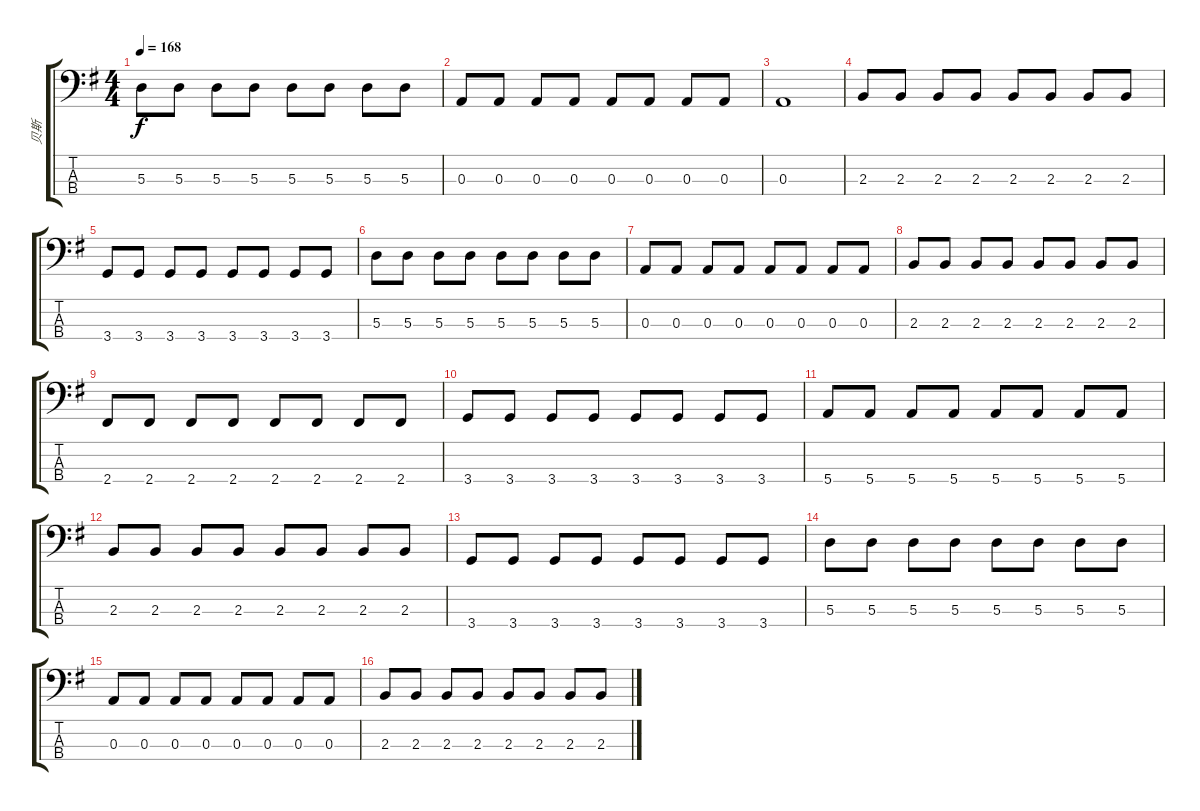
\track ("贝斯" "贝斯") {instrument electricbassfinger}
\staff {score tabs}
\tuning (G2 D2 A1 E1) {hide}
\ts (4 4)
\tempo 168
\clef f4
\ks g
5.3.8{dy f} 5.3.8 5.3.8 5.3.8 5.3.8 5.3.8 5.3.8 5.3.8 |
0.3.8 0.3.8 0.3.8 0.3.8 0.3.8 0.3.8 0.3.8 0.3.8 |
0.3.1 |
2.3.8 2.3.8 2.3.8 2.3.8 2.3.8 2.3.8 2.3.8 2.3.8 |
3.4.8 3.4.8 3.4.8 3.4.8 3.4.8 3.4.8 3.4.8 3.4.8 |
5.3.8 5.3.8 5.3.8 5.3.8 5.3.8 5.3.8 5.3.8 5.3.8 |
0.3.8 0.3.8 0.3.8 0.3.8 0.3.8 0.3.8 0.3.8 0.3.8 |
2.3.8 2.3.8 2.3.8 2.3.8 2.3.8 2.3.8 2.3.8 2.3.8 |
2.4.8 2.4.8 2.4.8 2.4.8 2.4.8 2.4.8 2.4.8 2.4.8 |
3.4.8 3.4.8 3.4.8 3.4.8 3.4.8 3.4.8 3.4.8 3.4.8 |
5.4.8 5.4.8 5.4.8 5.4.8 5.4.8 5.4.8 5.4.8 5.4.8 |
2.3.8 2.3.8 2.3.8 2.3.8 2.3.8 2.3.8 2.3.8 2.3.8 |
3.4.8 3.4.8 3.4.8 3.4.8 3.4.8 3.4.8 3.4.8 3.4.8 |
5.3.8{txt ""} 5.3.8 5.3.8 5.3.8 5.3.8 5.3.8 5.3.8 5.3.8 |
0.3.8 0.3.8 0.3.8 0.3.8 0.3.8 0.3.8 0.3.8 0.3.8 |
2.3.8 2.3.8 2.3.8 2.3.8 2.3.8 2.3.8 2.3.8 2.3.8
